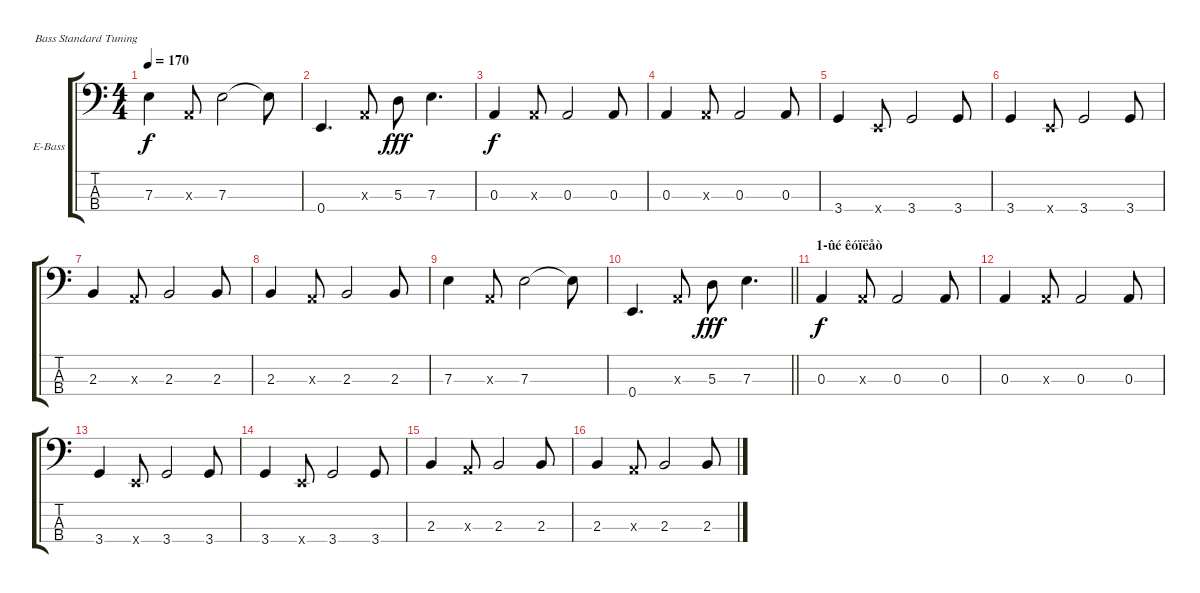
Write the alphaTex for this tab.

\bracketExtendMode groupsimilarinstruments
\firstSystemTrackNameOrientation horizontal
\otherSystemsTrackNameOrientation horizontal
\track ("Èãîðü Òèõîìèðîâ" "E-Bass") {instrument electricbassfinger}
\staff {score tabs}
\tuning (G2 D2 A1 E1)
\ts (4 4)
\tempo 170
\clef f4
\ks c
7.3.4{dy f} 0.3{x}.8 7.3.2 7.3{t}.8 |
0.4.4{d} 0.3{x}.8 5.3.8{dy fff} 7.3.4{d} |
0.3.4{dy f} 0.3{x}.8 0.3.2 0.3.8 |
0.3.4 0.3{x}.8 0.3.2 0.3.8 |
3.4.4 0.4{x}.8 3.4.2 3.4.8 |
3.4.4 0.4{x}.8 3.4.2 3.4.8 |
2.3.4 0.3{x}.8 2.3.2 2.3.8 |
2.3.4 0.3{x}.8 2.3.2 2.3.8 |
7.3.4 0.3{x}.8 7.3.2 7.3{t}.8 |
\barLineRight lightlight
0.4.4{d} 0.3{x}.8 5.3.8{dy fff} 7.3.4{d} |
\section ("" "1-ûé êóïëåò")
0.3.4{dy f} 0.3{x}.8 0.3.2 0.3.8 |
0.3.4 0.3{x}.8 0.3.2 0.3.8 |
3.4.4 0.4{x}.8 3.4.2 3.4.8 |
3.4.4 0.4{x}.8 3.4.2 3.4.8 |
2.3.4 0.3{x}.8 2.3.2 2.3.8 |
2.3.4 0.3{x}.8 2.3.2 2.3.8
